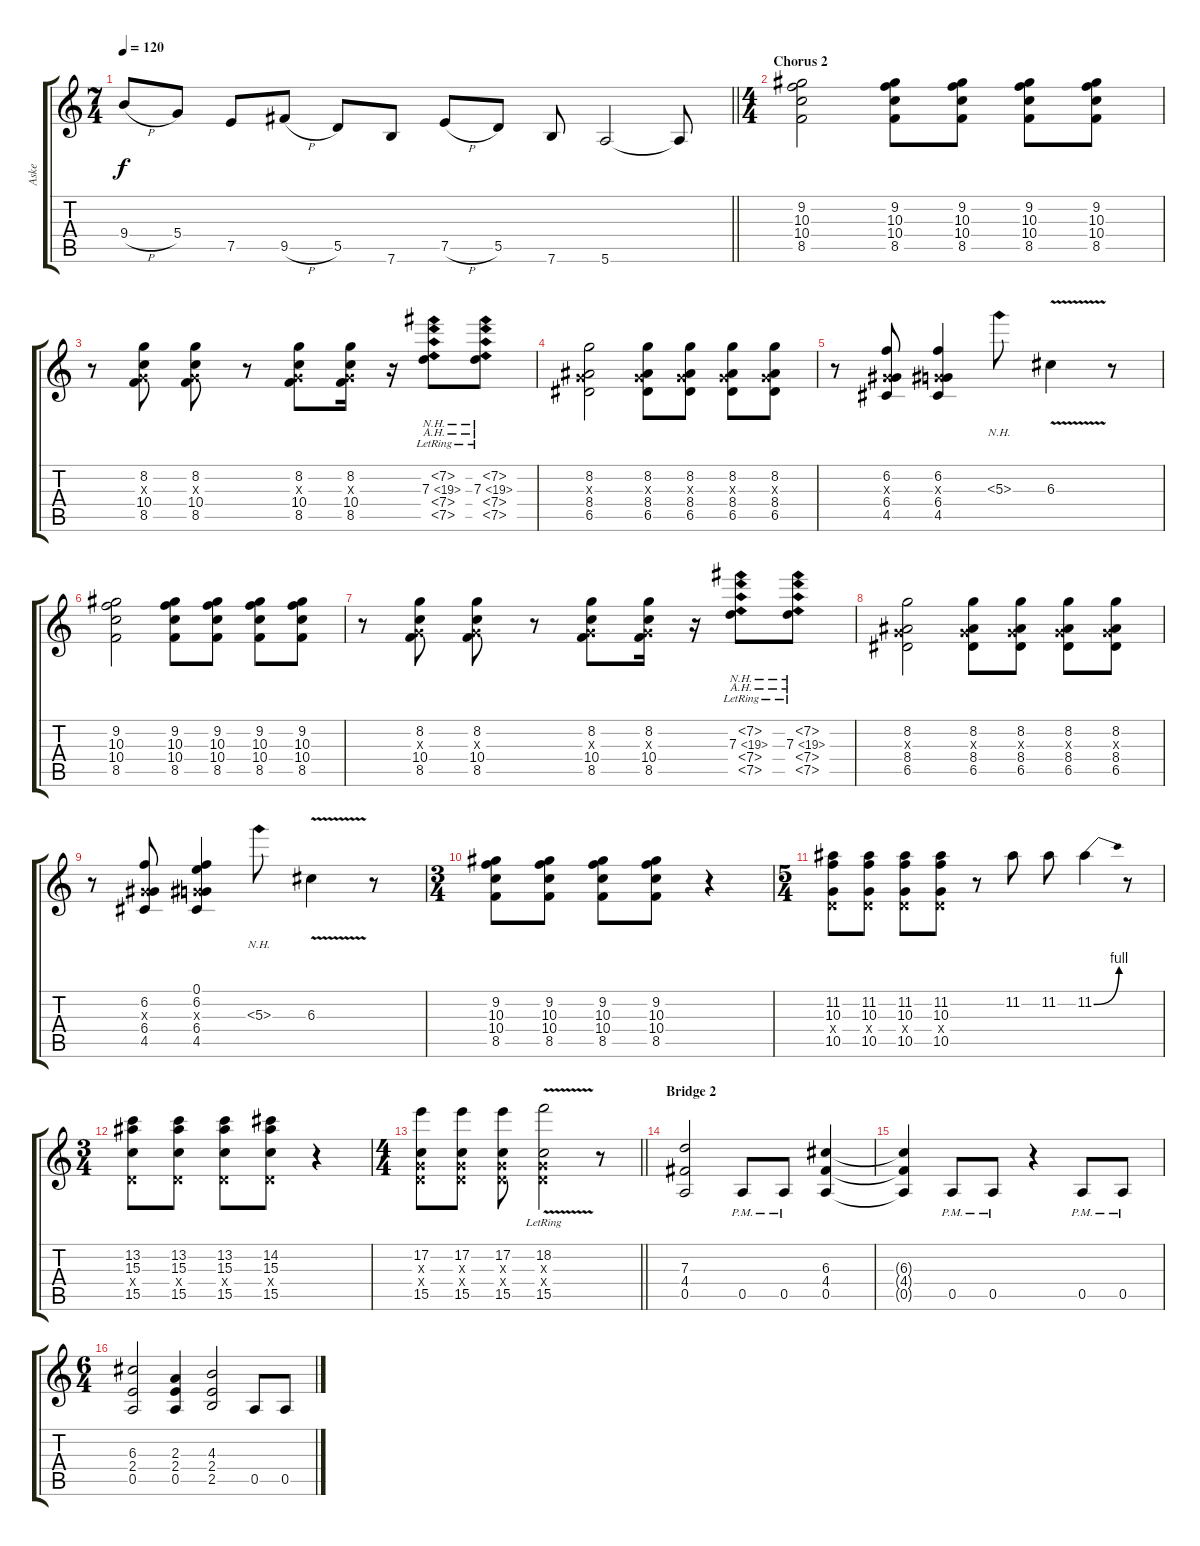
\track ("Aske" "Aske") {instrument overdrivenguitar}
\staff {score tabs}
\tuning (E4 B3 G3 D3 A2 E2) {hide}
\ts (7 4)
\tempo 120
\clef g2
\barLineRight lightlight
\ks c
9.4{h}.8{dy f} 5.4.8 7.5.8 9.5{h}.8 5.5.8 7.6.8 7.5{h}.8 5.5.8 7.6.8 5.6.2 5.6{t}.8 |
\ts (4 4)
\section ("" "Chorus 2")
(9.2 10.3 10.4 8.5).2 (9.2 10.3 10.4 8.5).8 (9.2 10.3 10.4 8.5).8 (9.2 10.3 10.4 8.5).8 (9.2 10.3 10.4 8.5).8 |
r.8 (8.2 0.3{x} 10.4 8.5).8 (8.2 0.3{x} 10.4 8.5).8 r.8 (8.2 0.3{x} 10.4 8.5).8 (8.2 0.3{x} 10.4 8.5).16 r.16 (7.2{nh} 7.3{ah 12 lr} 7.4{nh} 7.5{nh}).8 (7.2{nh} 7.3{ah 12 lr} 7.4{nh} 7.5{nh}).8 |
(8.2 0.3{x} 8.4 6.5).2 (8.2 0.3{x} 8.4 6.5).8 (8.2 0.3{x} 8.4 6.5).8 (8.2 0.3{x} 8.4 6.5).8 (8.2 0.3{x} 8.4 6.5).8 |
r.8 (6.2 0.3{x} 6.4 4.5).8 (6.2 0.3{x} 6.4 4.5).4 5.3{nh}.8 6.3{v}.4 r.8 |
(9.2 10.3 10.4 8.5).2 (9.2 10.3 10.4 8.5).8 (9.2 10.3 10.4 8.5).8 (9.2 10.3 10.4 8.5).8 (9.2 10.3 10.4 8.5).8 |
r.8 (8.2 0.3{x} 10.4 8.5).8 (8.2 0.3{x} 10.4 8.5).8 r.8 (8.2 0.3{x} 10.4 8.5).8 (8.2 0.3{x} 10.4 8.5).16 r.16 (7.2{nh} 7.3{ah 12 lr} 7.4{nh} 7.5{nh}).8 (7.2{nh} 7.3{ah 12 lr} 7.4{nh} 7.5{nh}).8 |
(8.2 0.3{x} 8.4 6.5).2 (8.2 0.3{x} 8.4 6.5).8 (8.2 0.3{x} 8.4 6.5).8 (8.2 0.3{x} 8.4 6.5).8 (8.2 0.3{x} 8.4 6.5).8 |
r.8 (6.2 0.3{x} 6.4 4.5).8 (0.1 6.2 0.3{x} 6.4 4.5).4 5.3{nh}.8 6.3{v}.4 r.8 |
\ts (3 4)
(9.2 10.3 10.4 8.5).8 (9.2 10.3 10.4 8.5).8 (9.2 10.3 10.4 8.5).8 (9.2 10.3 10.4 8.5).8 r.4 |
\ts (5 4)
(11.2 10.3 0.4{x} 10.5).8 (11.2 10.3 0.4{x} 10.5).8 (11.2 10.3 0.4{x} 10.5).8 (11.2 10.3 0.4{x} 10.5).8 r.8 11.2.8 11.2.8 11.2{be (bend 0 0 60 4)}.4 r.8 |
\ts (3 4)
(13.2 15.3 0.4{x} 15.5).8 (13.2 15.3 0.4{x} 15.5).8 (13.2 15.3 0.4{x} 15.5).8 (14.2 15.3 0.4{x} 15.5).8 r.4 |
\ts (4 4)
\barLineRight lightlight
(17.2 0.3{x} 0.4{x} 15.5).8 (17.2 0.3{x} 0.4{x} 15.5).8 (17.2 0.3{x} 0.4{x} 15.5).8 (18.2{v lr} 0.3{x} 0.4{x} 15.5).2 r.8 |
\section ("" "Bridge 2")
(7.3 4.4 0.5).2 0.5{pm}.8 0.5{pm}.8 (6.3 4.4 0.5).4 |
(6.3{t} 4.4{t} 0.5{t}).4 0.5{pm}.8 0.5{pm}.8 r.4 0.5{pm}.8 0.5{pm}.8 |
\ts (6 4)
(6.3 2.4 0.5).2 (2.3 2.4 0.5).4 (4.3 2.4 2.5).2 0.5.8 0.5.8
